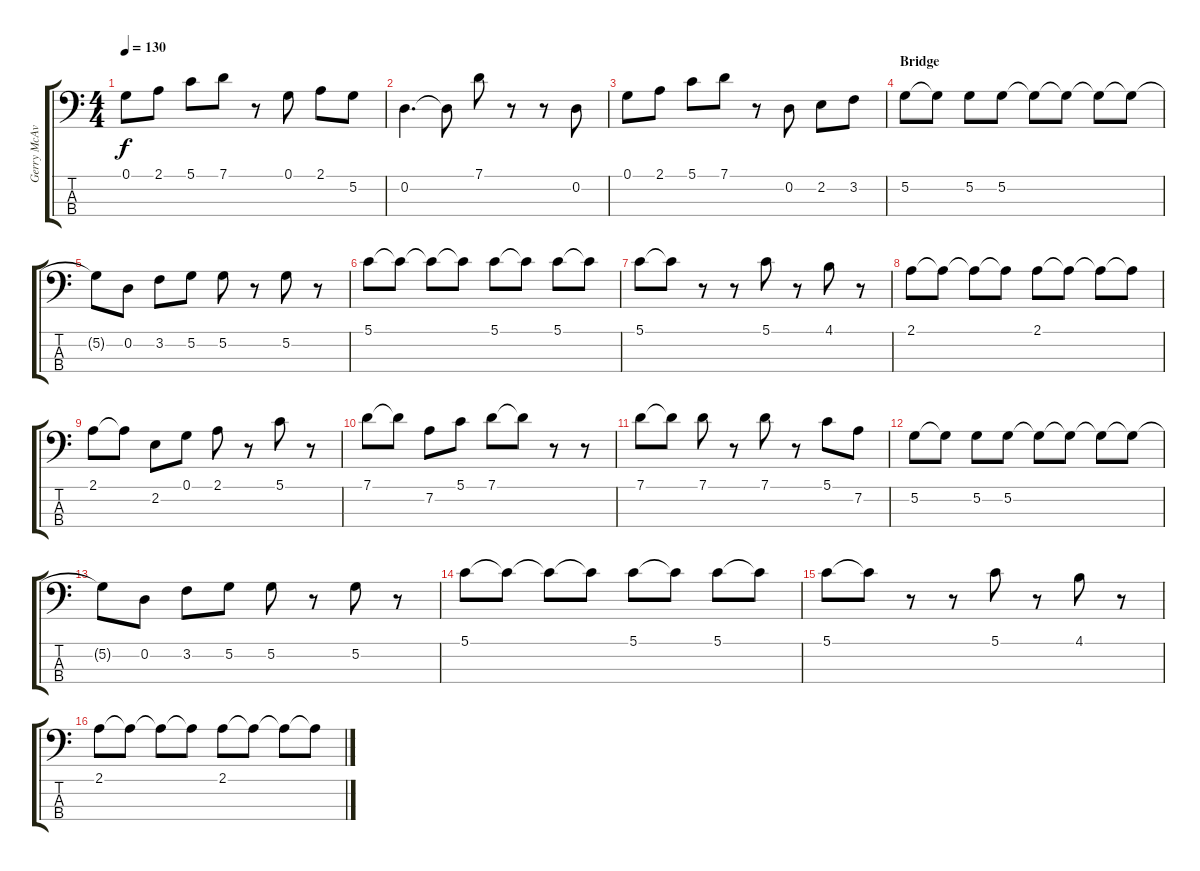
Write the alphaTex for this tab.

\track ("Gerry McAvoy" "Gerry McAv") {instrument electricbasspick}
\staff {score tabs}
\tuning (G2 D2 A1 E1) {hide}
\ts (4 4)
\tempo 130
\clef f4
\ks c
0.1.8{dy f} 2.1.8 5.1.8 7.1.8 r.8 0.1.8 2.1.8 5.2.8 |
0.2.4{d} 0.2{t}.8 7.1.8 r.8 r.8 0.2.8 |
0.1.8 2.1.8 5.1.8 7.1.8 r.8 0.2.8 2.2.8 3.2.8 |
\section ("" "Bridge")
5.2.8 5.2{t}.8 5.2.8 5.2.8 5.2{t}.8 5.2{t}.8 5.2{t}.8 5.2{t}.8 |
5.2{t}.8 0.2.8 3.2.8 5.2.8 5.2.8 r.8 5.2.8 r.8 |
5.1.8 5.1{t}.8 5.1{t}.8 5.1{t}.8 5.1.8 5.1{t}.8 5.1.8 5.1{t}.8 |
5.1.8 5.1{t}.8 r.8 r.8 5.1.8 r.8 4.1.8 r.8 |
2.1.8 2.1{t}.8 2.1{t}.8 2.1{t}.8 2.1.8 2.1{t}.8 2.1{t}.8 2.1{t}.8 |
2.1.8 2.1{t}.8 2.2.8 0.1.8 2.1.8 r.8 5.1.8 r.8 |
7.1.8 7.1{t}.8 7.2.8 5.1.8 7.1.8 7.1{t}.8 r.8 r.8 |
7.1.8 7.1{t}.8 7.1.8 r.8 7.1.8 r.8 5.1.8 7.2.8 |
5.2.8 5.2{t}.8 5.2.8 5.2.8 5.2{t}.8 5.2{t}.8 5.2{t}.8 5.2{t}.8 |
5.2{t}.8 0.2.8 3.2.8 5.2.8 5.2.8 r.8 5.2.8 r.8 |
5.1.8 5.1{t}.8 5.1{t}.8 5.1{t}.8 5.1.8 5.1{t}.8 5.1.8 5.1{t}.8 |
5.1.8 5.1{t}.8 r.8 r.8 5.1.8 r.8 4.1.8 r.8 |
2.1.8 2.1{t}.8 2.1{t}.8 2.1{t}.8 2.1.8 2.1{t}.8 2.1{t}.8 2.1{t}.8
